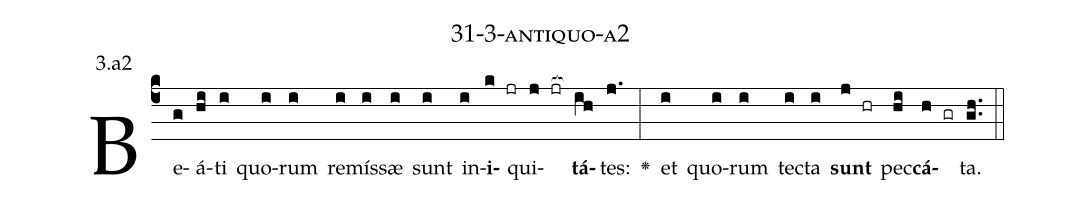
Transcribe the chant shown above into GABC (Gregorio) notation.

name: 31-3-antiquo-a2;
annotation: 3.a2;
%%
(c4)Be(g)á(hi)ti(i) quo(i)rum(i) re(i)mís(i)sæ(i) sunt(i) in(i)<b>i</b>(k jr)qui(j jr[ocb:1{])<b>tá</b>(ih[ocb:0}])tes:(j.) <v>\greheightstar</v>(:) et(i) quo(i)rum(i) tec(i)ta(i) <b>sunt</b>(j hr) pec(hi)<b>cá</b>(h gr)ta.(gh..) (::)


%E(i) u(i) o(j) u(hi) a(h) e.(gh..) (::)
